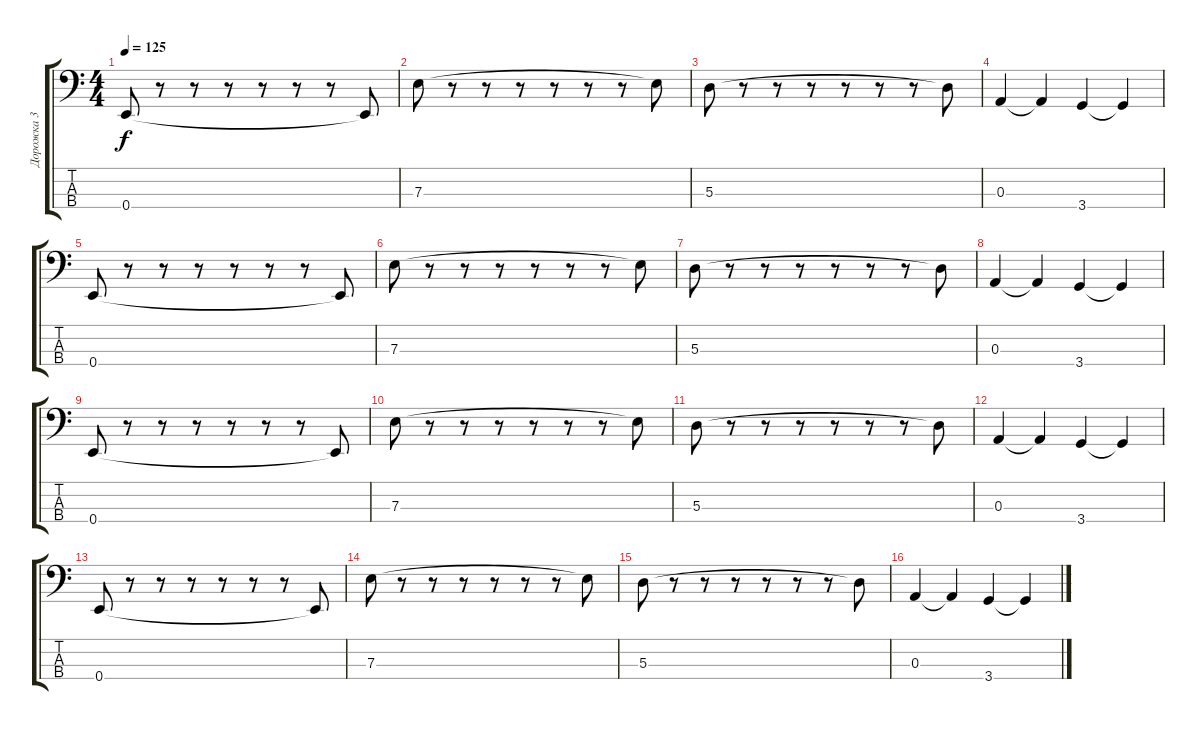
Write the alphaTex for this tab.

\track ("Дорожка 3" "Дорожка 3") {instrument electricbassfinger}
\staff {score tabs}
\tuning (G2 D2 A1 E1) {hide}
\ts (4 4)
\tempo 125
\clef f4
\ks c
0.4.8{dy f instrument electricbassfinger} r.8 r.8 r.8 r.8 r.8 r.8 0.4{t}.8 |
7.3.8 r.8 r.8 r.8 r.8 r.8 r.8 7.3{t}.8 |
5.3.8 r.8 r.8 r.8 r.8 r.8 r.8 5.3{t}.8 |
0.3.4 0.3{t}.4 3.4.4 3.4{t}.4 |
0.4.8 r.8 r.8 r.8 r.8 r.8 r.8 0.4{t}.8 |
7.3.8 r.8 r.8 r.8 r.8 r.8 r.8 7.3{t}.8 |
5.3.8 r.8 r.8 r.8 r.8 r.8 r.8 5.3{t}.8 |
0.3.4 0.3{t}.4 3.4.4 3.4{t}.4 |
0.4.8 r.8 r.8 r.8 r.8 r.8 r.8 0.4{t}.8 |
7.3.8 r.8 r.8 r.8 r.8 r.8 r.8 7.3{t}.8 |
5.3.8 r.8 r.8 r.8 r.8 r.8 r.8 5.3{t}.8 |
0.3.4 0.3{t}.4 3.4.4 3.4{t}.4 |
0.4.8 r.8 r.8 r.8 r.8 r.8 r.8 0.4{t}.8 |
7.3.8 r.8 r.8 r.8 r.8 r.8 r.8 7.3{t}.8 |
5.3.8 r.8 r.8 r.8 r.8 r.8 r.8 5.3{t}.8 |
0.3.4 0.3{t}.4 3.4.4 3.4{t}.4
